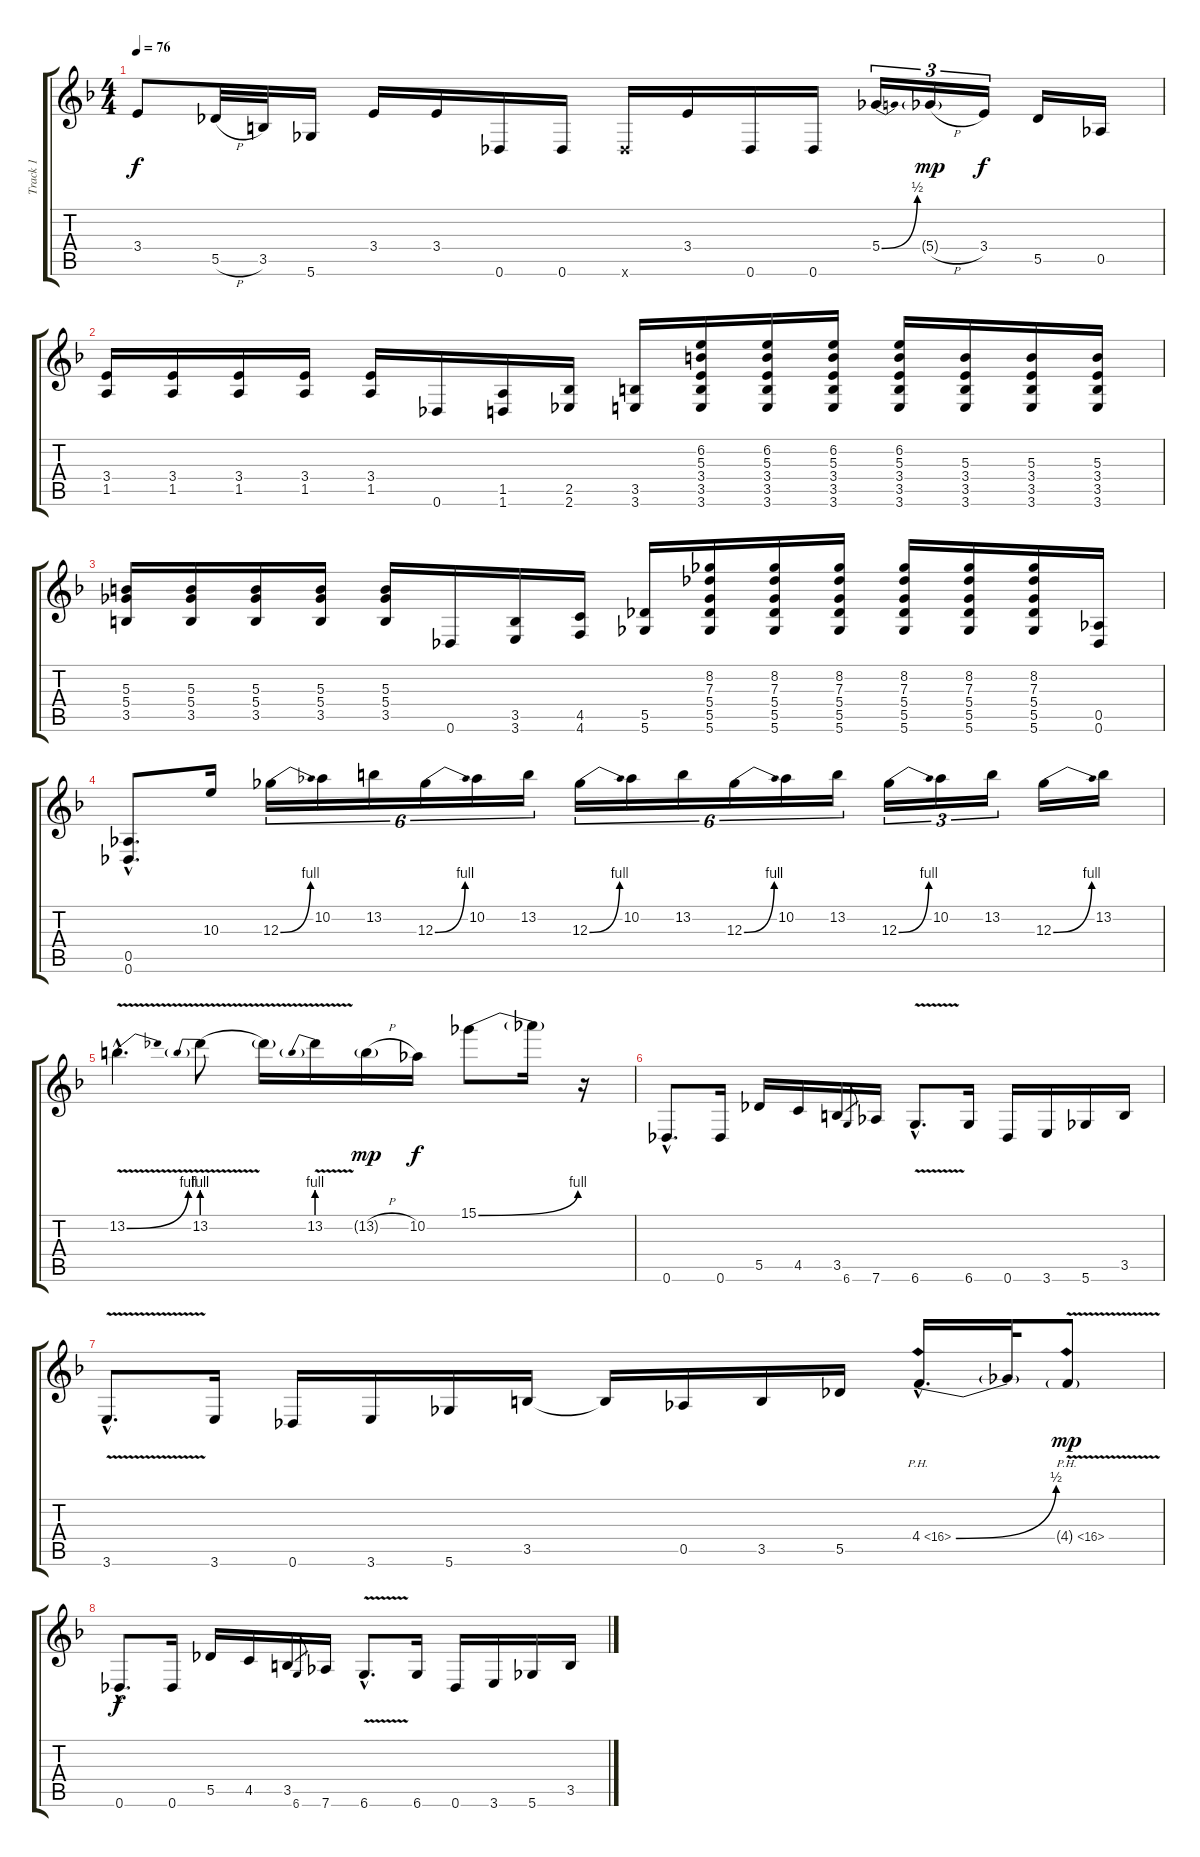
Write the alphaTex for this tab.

\track ("Track 1" "Track 1") {instrument distortionguitar}
\staff {score tabs}
\tuning (Eb4 Bb3 Gb3 Db3 Ab2 Db2) {hide}
\ts (4 4)
\tempo 76
\clef g2
\ks dminor
3.4.8{dy f} 5.5{h}.32 3.5.32 5.6.16 3.4.16 3.4.16 0.6.16 0.6.16 0.6{x}.16 3.4.16 0.6.16 0.6.16 5.4{be (bend 0 0 60 2)}.16{tu (3 2)} 5.4{h g}.16{tu (3 2) dy mp} 3.4.16{tu (3 2) dy f} 5.5.16 0.5.16 |
(3.4 1.5).16 (3.4 1.5).16 (3.4 1.5).16 (3.4 1.5).16 (3.4 1.5).16 0.6.16 (1.5 1.6).16 (2.5 2.6).16 (3.5 3.6).16 (6.2 5.3 3.4 3.5 3.6).16 (6.2 5.3 3.4 3.5 3.6).16 (6.2 5.3 3.4 3.5 3.6).16 (6.2 5.3 3.4 3.5 3.6).16 (5.3 3.4 3.5 3.6).16 (5.3 3.4 3.5 3.6).16 (5.3 3.4 3.5 3.6).16 |
(5.3 5.4 3.5).16 (5.3 5.4 3.5).16 (5.3 5.4 3.5).16 (5.3 5.4 3.5).16 (5.3 5.4 3.5).16 0.6.16 (3.5 3.6).16 (4.5 4.6).16 (5.5 5.6).16 (8.2 7.3 5.4 5.5 5.6).16 (8.2 7.3 5.4 5.5 5.6).16 (8.2 7.3 5.4 5.5 5.6).16 (8.2 7.3 5.4 5.5 5.6).16 (8.2 7.3 5.4 5.5 5.6).16 (8.2 7.3 5.4 5.5 5.6).16 (0.5 0.6).16 |
(0.5{hac} 0.6{hac}).8{d} 10.3.16 12.3{be (bend 0 0 60 4)}.16{tu (6 4)} 10.2.16{tu (6 4)} 13.2.16{tu (6 4)} 12.3{be (bend 0 0 60 4)}.16{tu (6 4)} 10.2.16{tu (6 4)} 13.2.16{tu (6 4)} 12.3{be (bend 0 0 60 4)}.16{tu (6 4)} 10.2.16{tu (6 4)} 13.2.16{tu (6 4)} 12.3{be (bend 0 0 60 4)}.16{tu (6 4)} 10.2.16{tu (6 4)} 13.2.16{tu (6 4)} 12.3{be (bend 0 0 60 4)}.16{tu (3 2)} 10.2.16{tu (3 2)} 13.2.16{tu (3 2)} 12.3{be (bend 0 0 60 4)}.16 13.2.16 |
13.2{be (bend 0 0 60 4) v hac}.4{d} 13.2{be (prebend 0 4 60 4) v}.8 13.2{t}.16 13.2{be (prebend 0 4 60 4) v}.16 13.2{h g}.16{dy mp} 10.2.16{dy f} 15.1{be (bend 0 0 60 4)}.8 15.1{t}.16 r.16 |
0.6{hac}.8{d} 0.6.16 5.5.16 4.5.16 3.5.16 6.6.8{gr} 7.6.16 6.6{v hac}.8{d} 6.6.16 0.6.16 3.6.16 5.6.16 3.5.16 |
3.6{v hac}.8{d} 3.6.16 0.6.16 3.6.16 5.6.16 3.5.16 3.5{t}.16 0.5.16 3.5.16 5.5.16 4.4{be (bend 0 0 60 2) ph 12 hac}.16{d} 4.4{t}.32 4.4{ph 12 v g}.8{dy mp} |
0.6{hac}.8{d dy f} 0.6.16 5.5.16 4.5.16 3.5.16 6.6.8{gr} 7.6.16 6.6{v hac}.8{d} 6.6.16 0.6.16 3.6.16 5.6.16 3.5.16
